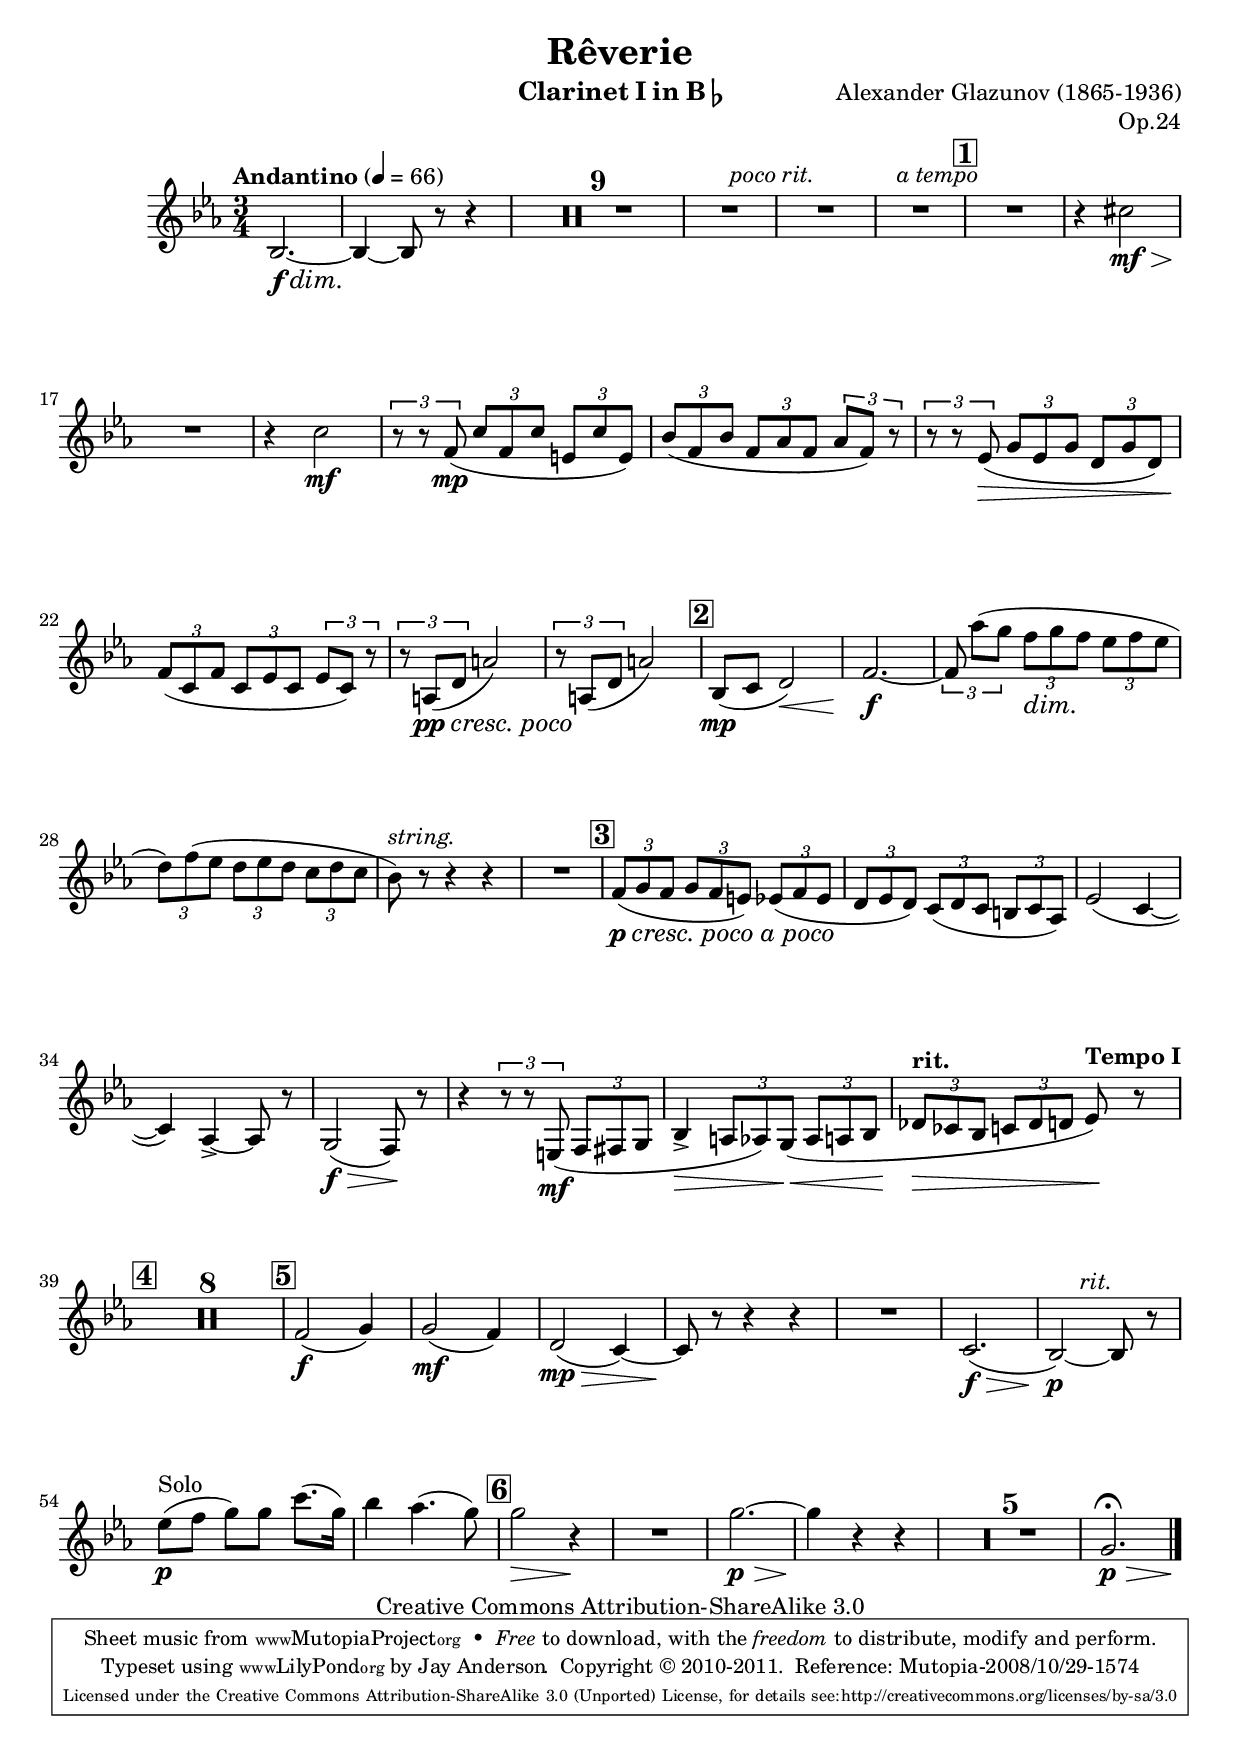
\version "2.13.47"

\include "defs.ily"
\version "2.13.47"

clarinetOne = \relative c'
{
  \transposition bes
  \key ees \major
  bes2.~\f\justDim |
  bes4~ bes8\! r r4 |
  R2.*12 |

  %1
  R2. |
  r4 cis'2\mf\> s1*0\! |
  R2. |
  r4 c2\mf |
  \times 2/3 {r8 r f,(\mp} \times 2/3 {c' f, c'} \times 2/3 {e, c' e,)} |
  \times 2/3 {bes'( f bes} \times 2/3 {f aes f} \times 2/3 {aes f) r} |
  \times 2/3 {r8 r ees(\>} \times 2/3 {g ees g} \times 2/3 {d g d)} s1*0\! |
  \times 2/3 {f8( c f} \times 2/3 {c ees c} \times 2/3 {ees c) r} |
  \times 2/3 {r8 a(\pp\justCrescPoco d} a'2) |
  \times 2/3 {r8 a,( d} a'2) |

  %2
  bes,8(\mp c d2)\< |
  f2.~\f |
  \times 2/3 {f8 aes'[( g]} \times 2/3 {f\justDim g f\!} \times 2/3 {ees f ees} |
  \times 2/3 {d) f( ees} \times 2/3 {d ees d} \times 2/3 {c d c} |
  bes8) r r4 r |
  R2. |

  %3
  \times 2/3 {f8(\p\justCrescPocoAPoco g f} \times 2/3 {g f e)} \times 2/3 {ees( f ees} |
  \times 2/3 {d ees d)} \times 2/3 {c( d c} \times 2/3 {b c aes)} |
  ees'2( c4~ |
  c) aes~-> aes8 r |
  g2(\f\> f8)\! r |
  r4 \times 2/3 {r8 r e(\mf} \times 2/3 {f fis g} |
  bes4->\> \times 2/3 {a8 aes) g(\<} \times 2/3 {aes a bes} |
  \times 2/3 {des\> ces bes} \times 2/3 {c des d} ees8)\! r |

  %4
  R2.*8 |

  %5
  f2(\f g4) |
  g2(\mf f4) |
  << {d2( c4~)} {s4\mp s2\>} >> |
  c8\! r r4 r |
  R2. |
  c2.(\f\> |
  bes2~)\p bes8 r |
  ees'8(\p^\solo f g) g c8.( g16) |
  bes4 aes4.( g8) |

  %6
  g2\> r4\! |
  R2. |
  g2.~\p\> |
  g4\! r r |
  R2.*5 |
  g,2.\fermata\p\> s1*0\! |
}


instrument = \markup {Clarinet I in B\flat}
notes = \clarinetOne

\version "2.13.47"

\include "header.ily"

\score
{
  \new Staff \new Voice { << \removeWithTag #'score \notes \outline >> }
}

